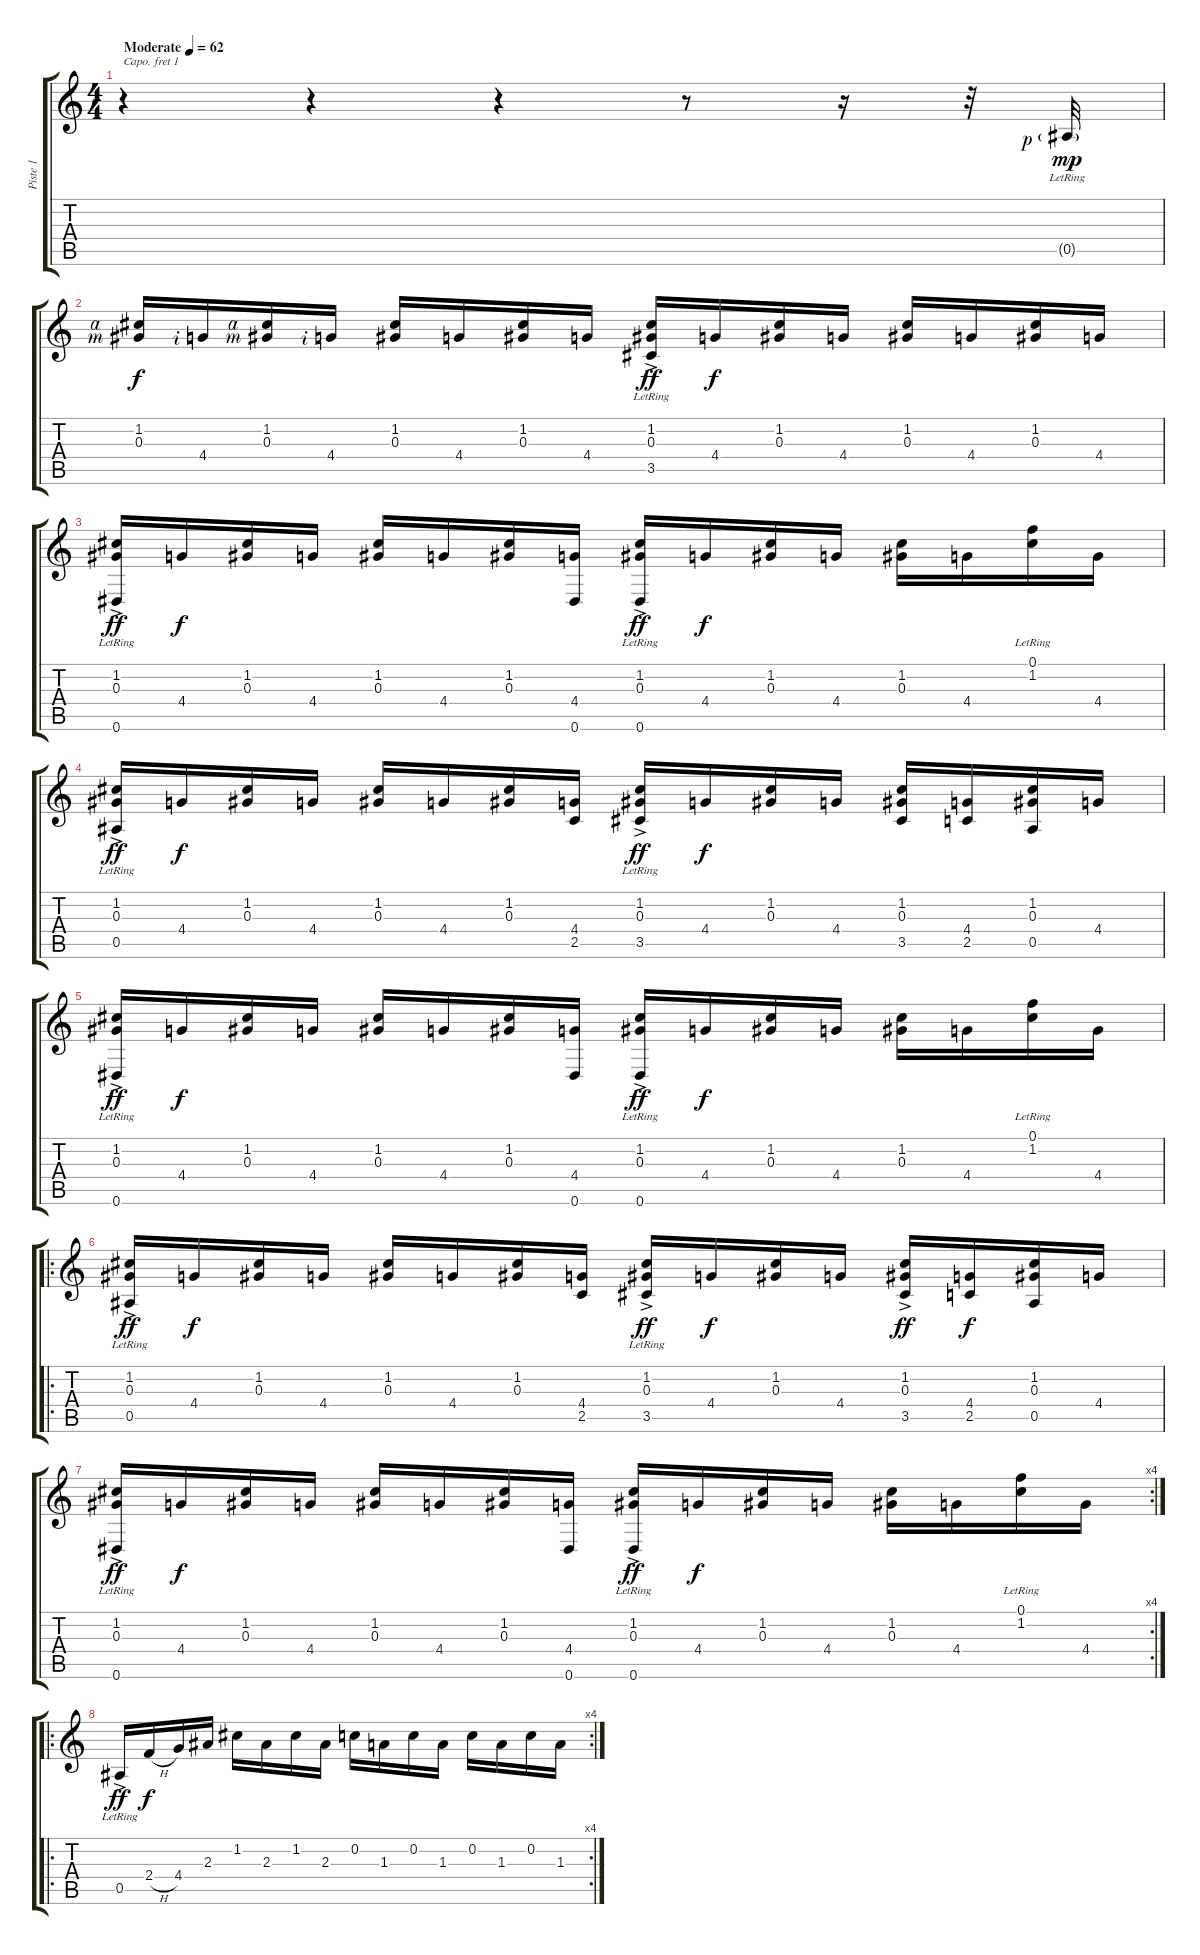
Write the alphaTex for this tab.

\track ("Piste 1" "Piste 1") {instrument acousticguitarnylon}
\staff {score tabs}
\capo 1
\tuning (E4 B3 G3 D3 A2 D2) {hide}
\ts (4 4)
\tempo (62 "Moderate")
\clef g2
\ks c
r.4{dy mp instrument acousticguitarnylon} r.4 r.4 r.8 r.16 r.32 0.5{g lr rf 1}.32 |
(1.2{rf 4} 0.3{rf 3}).16{dy f} 4.4{rf 2}.16 (1.2{rf 4} 0.3{rf 3}).16 4.4{rf 2}.16 (1.2 0.3).16 4.4.16 (1.2 0.3).16 4.4.16 (1.2 0.3 3.5{ac lr}).16{dy ff} 4.4.16{dy f} (1.2 0.3).16 4.4.16 (1.2 0.3).16 4.4.16 (1.2 0.3).16 4.4.16 |
(1.2 0.3 0.6{ac lr}).16{dy ff} 4.4.16{dy f} (1.2 0.3).16 4.4.16 (1.2 0.3).16 4.4.16 (1.2 0.3).16 (4.4 0.6).16 (1.2 0.3 0.6{ac lr}).16{dy ff} 4.4.16{dy f} (1.2 0.3).16 4.4.16 (1.2 0.3).16 4.4.16 (0.1{lr} 1.2).16 4.4.16 |
(1.2 0.3 0.5{ac lr}).16{dy ff} 4.4.16{dy f} (1.2 0.3).16 4.4.16 (1.2 0.3).16 4.4.16 (1.2 0.3).16 (4.4 2.5).16 (1.2 0.3 3.5{ac lr}).16{dy ff} 4.4.16{dy f} (1.2 0.3).16 4.4.16 (1.2 0.3 3.5).16 (4.4 2.5).16 (1.2 0.3 0.5).16 4.4.16 |
(1.2 0.3 0.6{ac lr}).16{dy ff} 4.4.16{dy f} (1.2 0.3).16 4.4.16 (1.2 0.3).16 4.4.16 (1.2 0.3).16 (4.4 0.6).16 (1.2 0.3 0.6{ac lr}).16{dy ff} 4.4.16{dy f} (1.2 0.3).16 4.4.16 (1.2 0.3).16 4.4.16 (0.1{lr} 1.2).16 4.4.16 |
\ro
(1.2 0.3 0.5{ac lr}).16{dy ff} 4.4.16{dy f} (1.2 0.3).16 4.4.16 (1.2 0.3).16 4.4.16 (1.2 0.3).16 (4.4 2.5).16 (1.2 0.3 3.5{ac lr}).16{dy ff} 4.4.16{dy f} (1.2 0.3).16 4.4.16 (1.2 0.3 3.5{ac}).16{dy ff} (4.4 2.5).16{dy f} (1.2 0.3 0.5).16 4.4.16 |
\rc 4
(1.2 0.3 0.6{ac lr}).16{dy ff} 4.4.16{dy f} (1.2 0.3).16 4.4.16 (1.2 0.3).16 4.4.16 (1.2 0.3).16 (4.4 0.6).16 (1.2 0.3 0.6{ac lr}).16{dy ff} 4.4.16{dy f} (1.2 0.3).16 4.4.16 (1.2 0.3).16 4.4.16 (0.1{lr} 1.2).16 4.4.16 |
\ro
\rc 4
0.5{ac lr}.16{dy ff} 2.4{h}.16{dy f} 4.4.16 2.3.16 1.2.16 2.3.16 1.2.16 2.3.16 0.2.16 1.3.16 0.2.16 1.3.16 0.2.16 1.3.16 0.2.16 1.3.16
